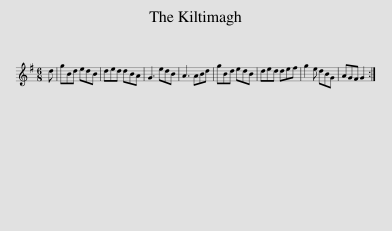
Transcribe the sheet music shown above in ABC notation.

X:1
L:1/8
M:6/8
I:linebreak $
K:G
V:1 treble
V:1
 d | gBd edB | ded dBA | G3 edB | A3 ABd | %5
 gBd edB | ded def | g2 e dBG | AGF G2 :| %9
